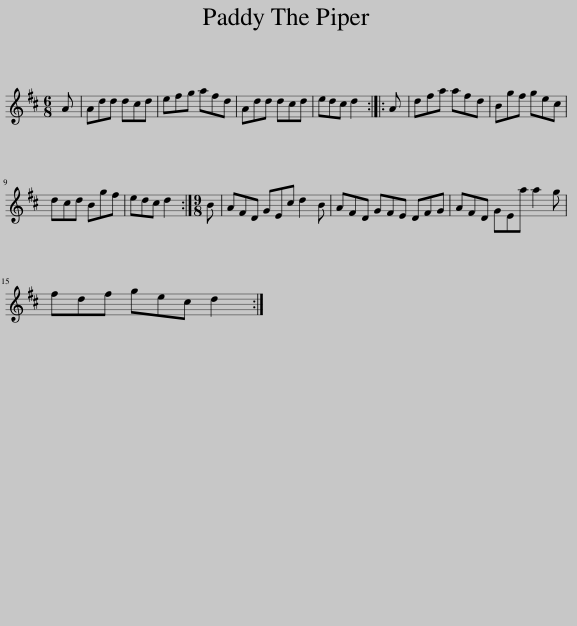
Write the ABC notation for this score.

X:1
L:1/8
M:6/8
I:linebreak $
K:D
V:1 treble
V:1
 A | Add dcd | efg afd | Add dcd | edc d2 :: %5
 A | dfa afd | Bgf gec |$ dcd Bgf | edc d2 :| %10
[M:9/8] B | AFD GEc d2 B | AFD GFE DFG | AFD GEa a2 g |$ fdf gec d2 :| %15
